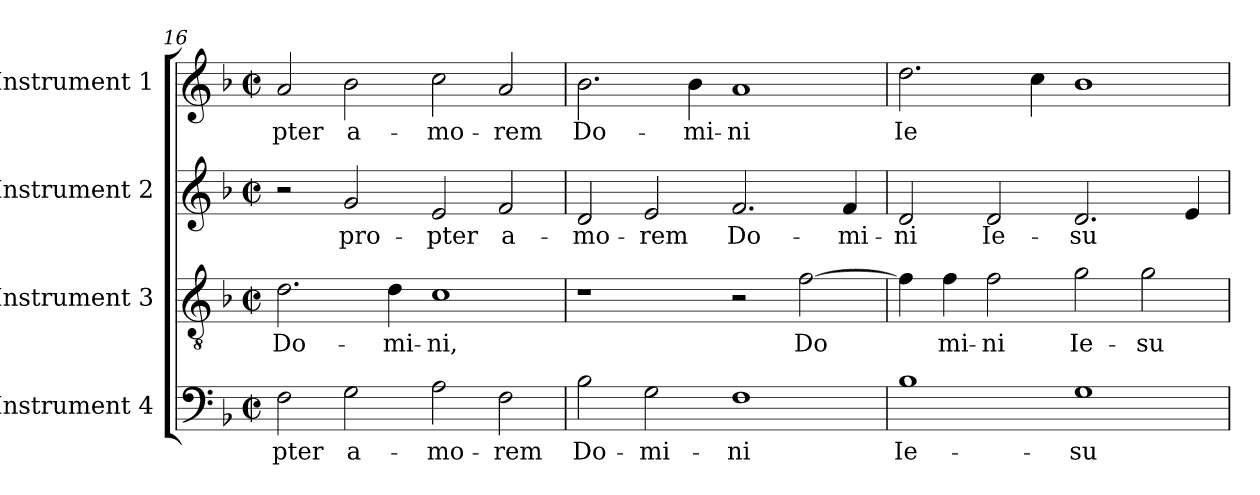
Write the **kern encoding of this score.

**kern	**text	**kern	**text	**kern	**text	**kern	**text
*part4	*part4	*part3	*part3	*part2	*part2	*part1	*part1
*staff4	*staff4	*staff3	*staff3	*staff2	*staff2	*staff1	*staff1
*I"Instrument 4	*	*I"Instrument 3	*	*I"Instrument 2	*	*I"Instrument 1	*
*clefF4	*	*clefGv2	*	*clefG2	*	*clefG2	*
*k[b-]	*	*k[b-]	*	*k[b-]	*	*k[b-]	*
*F:	*	*F:	*	*F:	*	*F:	*
*M2/2	*	*M2/2	*	*M2/2	*	*M2/2	*
*met(c|)	*	*met(c|)	*	*met(c|)	*	*met(c|)	*
=16	=16	=16	=16	=16	=16	=16	=16
!	!LO:LY:b:cj	!	!LO:LY:b:cj	!	!	!	!LO:LY:b:cj
2F\	-pter	2.d\	Do-	2r	.	2a/	-pter
!	!LO:LY:b:cj	!	!	!	!LO:LY:b	!	!LO:LY:b:cj
2G\	a-	.	.	2g/	pro-	2b-\	a-
!	!	!	!LO:LY:b:cj	!	!	!	!
.	.	4d\	-mi-	.	.	.	.
!	!LO:LY:b:cj	!	!LO:LY:b:cj	!	!LO:LY:b	!	!LO:LY:b:cj
2A\	-mo-	1c	-ni,	2e/	-pter	2cc\	-mo-
!	!LO:LY:b:cj	!	!	!	!LO:LY:b	!	!LO:LY:b:cj
2F\	-rem	.	.	2f/	a-	2a/	-rem
=17	=17	=17	=17	=17	=17	=17	=17
!	!LO:LY:b:cj	!	!	!	!LO:LY:b	!	!LO:LY:b:cj
2B-\	Do-	1r	.	2d/	-mo-	2.b-\	Do-
!	!LO:LY:b:cj	!	!	!	!LO:LY:b	!	!
2G\	-mi-	.	.	2e/	-rem	.	.
!	!	!	!	!	!	!	!LO:LY:b:cj
.	.	.	.	.	.	4b-\	-mi-
!	!LO:LY:b:cj	!	!	!	!LO:LY:b	!	!LO:LY:b:cj
1F	-ni	2r	.	2.f/	Do-	1a	-ni
!	!	!	!LO:LY:b:cj	!	!	!	!
.	.	[>2f\	Do-	.	.	.	.
!	!	!	!	!	!LO:LY:b	!	!
.	.	.	.	4f/	-mi-	.	.
=18	=18	=18	=18	=18	=18	=18	=18
!	!LO:LY:b:cj	!	!LO:LY:b:cj	!	!LO:LY:b	!	!LO:LY:b:cj
1B-	Ie-	4f\]	--	2d/	-ni	2.dd\	Ie-
!	!	!	!LO:LY:b:cj	!	!	!	!
.	.	4f\	-mi-	.	.	.	.
!	!	!	!LO:LY:b:cj	!	!LO:LY:b	!	!
.	.	2f\	-ni	2d/	Ie-	.	.
!	!	!	!	!	!	!	!LO:LY:b:cj
.	.	.	.	.	.	4cc\	--
!	!LO:LY:b:cj	!	!LO:LY:b:cj	!	!LO:LY:b	!	!LO:LY:b:cj
1G	-su	2g\	Ie-	2.d/	-su	1b-	--
!	!	!	!LO:LY:b:cj	!	!	!	!
.	.	2g\	-su	.	.	.	.
!	!	!	!	!	!LO:LY:b	!	!
.	.	.	.	4e/	.	.	.
=	=	=	=	=	=	=	=
*-	*-	*-	*-	*-	*-	*-	*-
